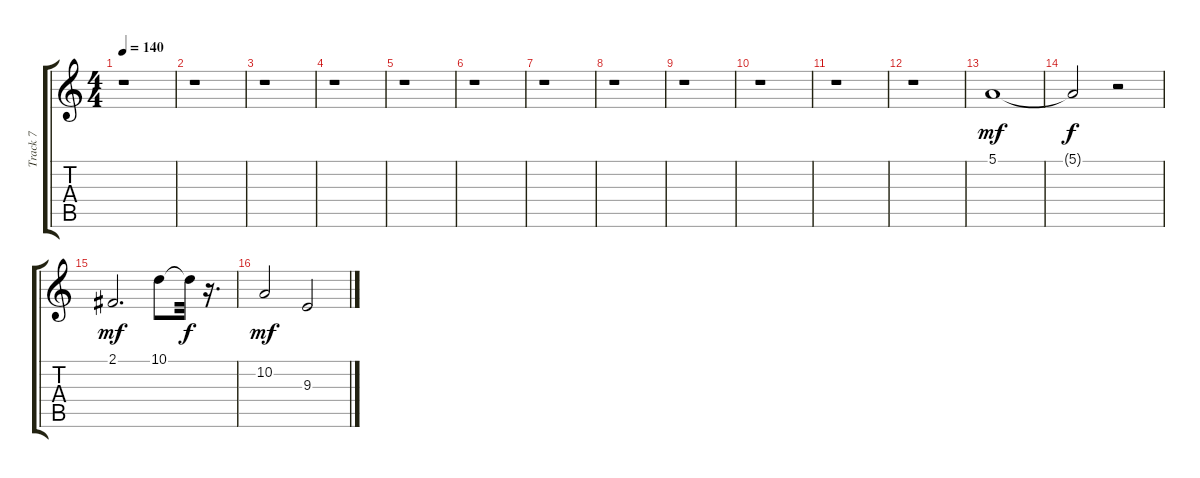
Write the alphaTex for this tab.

\track ("Track 7" "Track 7") {instrument stringensemble1}
\staff {score tabs}
\tuning (E4 B3 G3 D3 A2 E2) {hide}
\ts (4 4)
\tempo 140
\clef g2
\ks c
r.1{dy f} |
r.1 |
r.1 |
r.1 |
r.1 |
r.1 |
r.1 |
r.1 |
r.1 |
r.1 |
r.1 |
r.1 |
5.1.1{dy mf} |
5.1{t}.2{dy f} r.2 |
2.1.2{d dy mf} 10.1.8 10.1{t}.32{dy f} r.16{d} |
10.2.2{dy mf} 9.3.2
